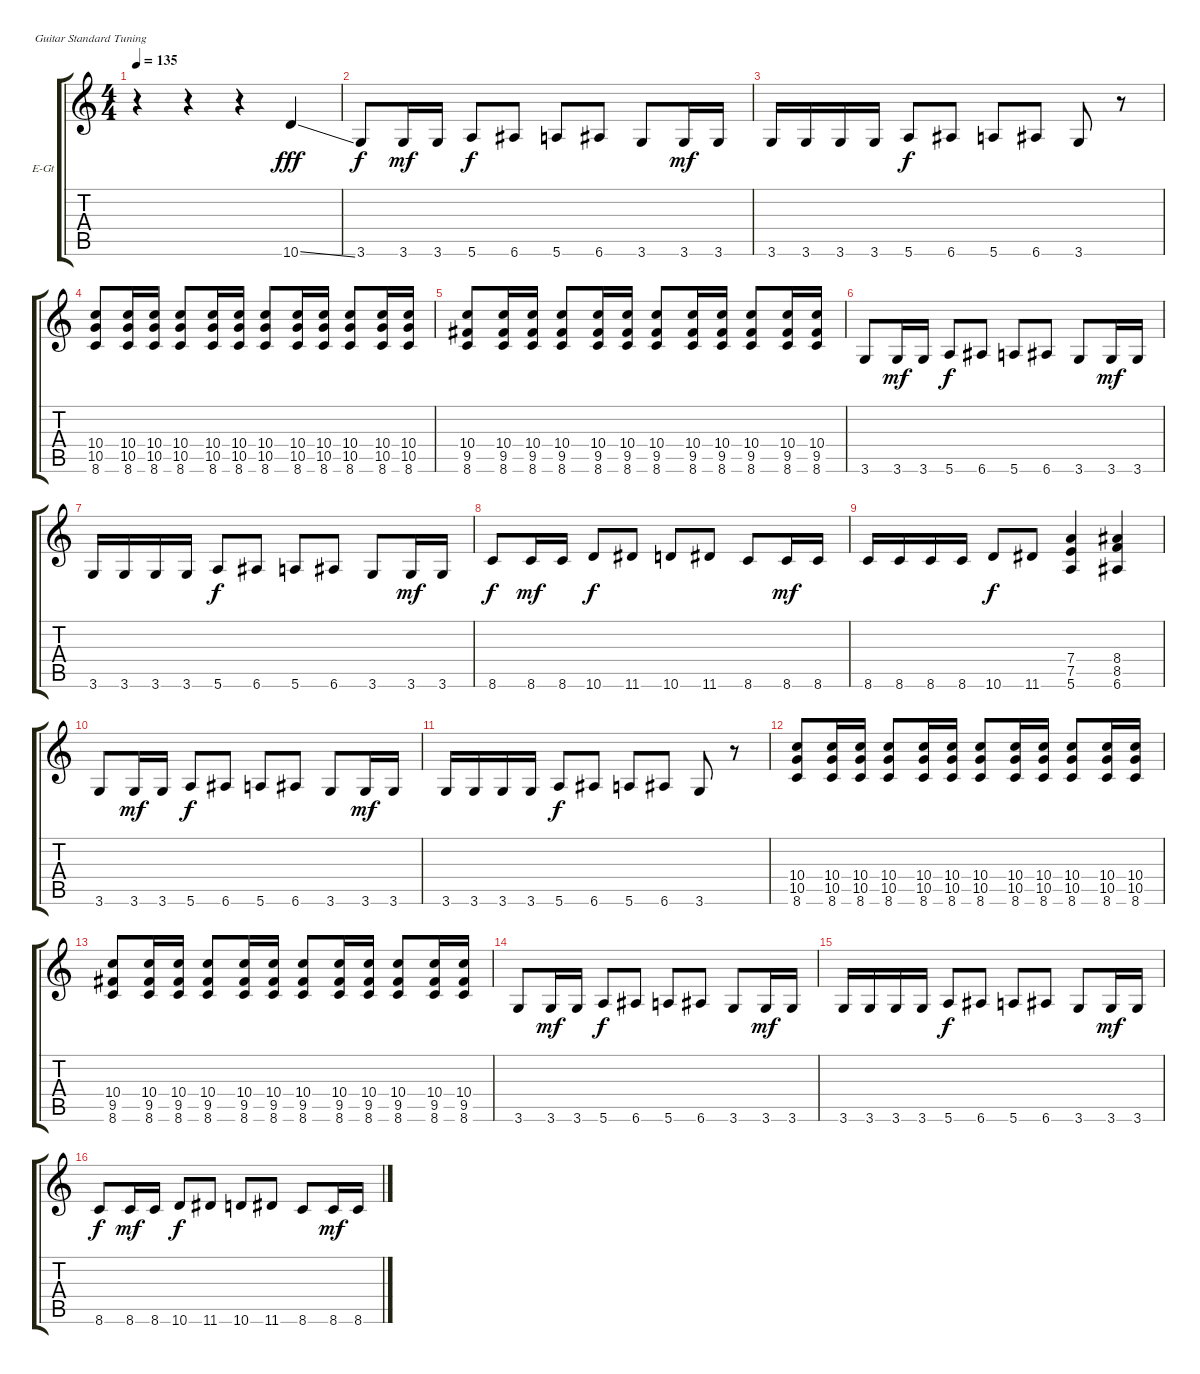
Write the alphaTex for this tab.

\bracketExtendMode groupsimilarinstruments
\firstSystemTrackNameOrientation horizontal
\otherSystemsTrackNameOrientation horizontal
\track ("Соло гитара" "E-Gt") {instrument electricguitarclean}
\staff {score tabs}
\tuning (E4 B3 G3 D3 A2 E2)
\ts (4 4)
\beaming (8 2 2 2 2)
\tempo 135
\clef g2
\scale
0.485477
\ks c
r.4{dy fff instrument electricguitarclean} r.4 r.4 10.6{ss}.4 |
\scale
0.257261 3.6.8{dy f} 3.6.16{dy mf} 3.6.16 5.6.8{dy f} 6.6.8 5.6.8 6.6.8 3.6.8 3.6.16{dy mf} 3.6.16 |
\scale
0.257261 3.6.16 3.6.16 3.6.16 3.6.16 5.6.8{dy f} 6.6.8 5.6.8 6.6.8 3.6.8 r.8 |
\scale
0.333333 (10.4 10.5 8.6).8 (10.4 10.5 8.6).16 (10.4 10.5 8.6).16 (10.4 10.5 8.6).8 (10.4 10.5 8.6).16 (10.4 10.5 8.6).16 (10.4 10.5 8.6).8 (10.4 10.5 8.6).16 (10.4 10.5 8.6).16 (10.4 10.5 8.6).8 (10.4 10.5 8.6).16 (10.4 10.5 8.6).16 |
\scale
0.333333 (10.4 9.5 8.6).8 (10.4 9.5 8.6).16 (10.4 9.5 8.6).16 (10.4 9.5 8.6).8 (10.4 9.5 8.6).16 (10.4 9.5 8.6).16 (10.4 9.5 8.6).8 (10.4 9.5 8.6).16 (10.4 9.5 8.6).16 (10.4 9.5 8.6).8 (10.4 9.5 8.6).16 (10.4 9.5 8.6).16 |
\scale
0.333333 3.6.8 3.6.16{dy mf} 3.6.16 5.6.8{dy f} 6.6.8 5.6.8 6.6.8 3.6.8 3.6.16{dy mf} 3.6.16 |
\scale
0.333333 3.6.16 3.6.16 3.6.16 3.6.16 5.6.8{dy f} 6.6.8 5.6.8 6.6.8 3.6.8 3.6.16{dy mf} 3.6.16 |
\scale
0.333333 8.6.8{dy f} 8.6.16{dy mf} 8.6.16 10.6.8{dy f} 11.6.8 10.6.8 11.6.8 8.6.8 8.6.16{dy mf} 8.6.16 |
\scale
0.333333 8.6.16 8.6.16 8.6.16 8.6.16 10.6.8{dy f} 11.6.8 (7.4 7.5 5.6).4 (8.4 8.5 6.6).4 |
\scale
0.333333 3.6.8 3.6.16{dy mf} 3.6.16 5.6.8{dy f} 6.6.8 5.6.8 6.6.8 3.6.8 3.6.16{dy mf} 3.6.16 |
\scale
0.333333 3.6.16 3.6.16 3.6.16 3.6.16 5.6.8{dy f} 6.6.8 5.6.8 6.6.8 3.6.8 r.8 |
\scale
0.333333 (10.4 10.5 8.6).8 (10.4 10.5 8.6).16 (10.4 10.5 8.6).16 (10.4 10.5 8.6).8 (10.4 10.5 8.6).16 (10.4 10.5 8.6).16 (10.4 10.5 8.6).8 (10.4 10.5 8.6).16 (10.4 10.5 8.6).16 (10.4 10.5 8.6).8 (10.4 10.5 8.6).16 (10.4 10.5 8.6).16 |
\scale
0.333333 (10.4 9.5 8.6).8 (10.4 9.5 8.6).16 (10.4 9.5 8.6).16 (10.4 9.5 8.6).8 (10.4 9.5 8.6).16 (10.4 9.5 8.6).16 (10.4 9.5 8.6).8 (10.4 9.5 8.6).16 (10.4 9.5 8.6).16 (10.4 9.5 8.6).8 (10.4 9.5 8.6).16 (10.4 9.5 8.6).16 |
\scale
0.333333 3.6.8 3.6.16{dy mf} 3.6.16 5.6.8{dy f} 6.6.8 5.6.8 6.6.8 3.6.8 3.6.16{dy mf} 3.6.16 |
\scale
0.333333 3.6.16 3.6.16 3.6.16 3.6.16 5.6.8{dy f} 6.6.8 5.6.8 6.6.8 3.6.8 3.6.16{dy mf} 3.6.16 |
\scale
0.333333 8.6.8{dy f} 8.6.16{dy mf} 8.6.16 10.6.8{dy f} 11.6.8 10.6.8 11.6.8 8.6.8 8.6.16{dy mf} 8.6.16
